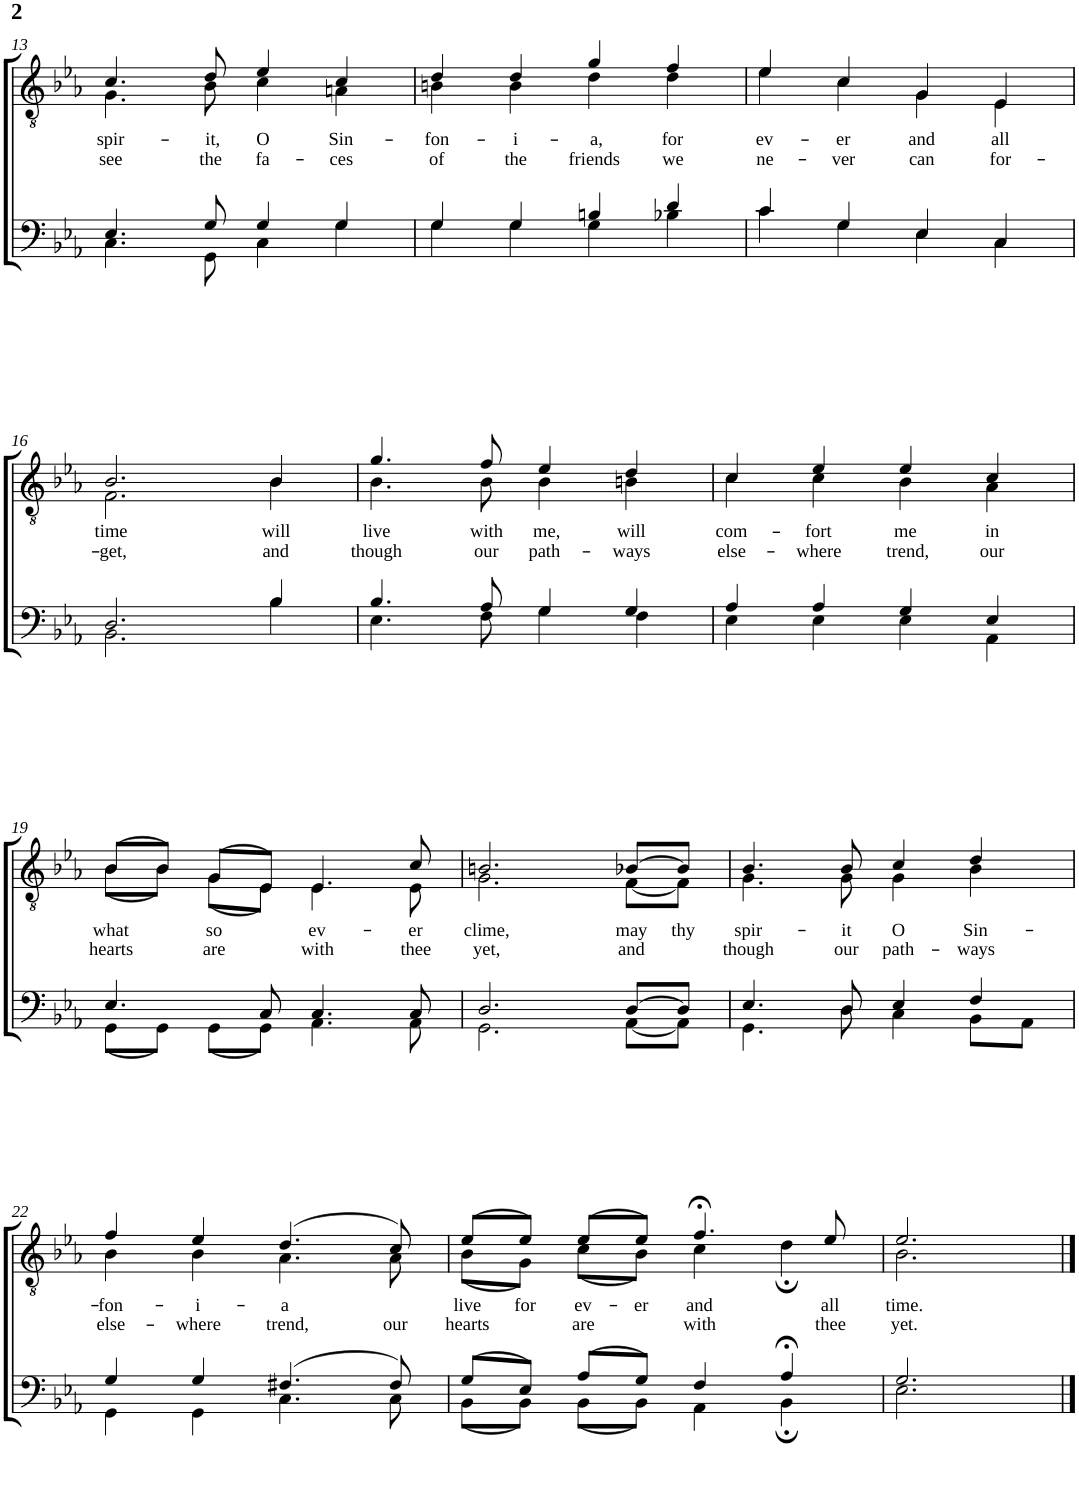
**kern	**kern	**text	**text
*part2	*part1	*part1	*part1
*staff2	*staff1	*staff1	*staff1
*I"Piano	*I"Piano	*	*
*I'Pno	*I'Pno	*	*
!!LO:PB:g=z
*clefF4	*clefGv2	*	*
*k[b-e-a-]	*k[b-e-a-]	*	*
*M4/4	*M4/4	*	*
=13	=13	=13	=13
*^	*	*	*
!	!	!	!LO:LY:b	!LO:LY:b
*	*	*^	*	*
4.E-/	4.C\	4.c/	4.G\	spir-	see
!	!	!	!	!LO:LY:b	!LO:LY:b
8G/	8GG\	8d/	8B-\	-it,	the
!	!	!	!	!LO:LY:b	!LO:LY:b
4G/	4C\	4e-/	4c\	O	fa-
!	!	!	!	!LO:LY:b	!LO:LY:b
4G/	4G\	4c/	4An\	Sin-	-ces
=14	=14	=14	=14	=14	=14
!	!	!	!	!LO:LY:b	!LO:LY:b
4G/	4G\	4d/	4Bn\	-fon-	of
!	!	!	!	!LO:LY:b	!LO:LY:b
4G/	4G\	4d/	4B\	-i-	the
!	!	!	!	!LO:LY:b	!LO:LY:b
4Bn/	4G\	4g/	4d\	-a,	friends
!	!	!	!	!LO:LY:b	!LO:LY:b
4d/	4B-X\	4f/	4d\	for	we
=15	=15	=15	=15	=15	=15
!	!	!	!	!LO:LY:b	!LO:LY:b
4c/	4c\	4e-/	4e-\	ev-	ne-
!	!	!	!	!LO:LY:b	!LO:LY:b
4G/	4G\	4c/	4c\	-er	-ver
!	!	!	!	!LO:LY:b	!LO:LY:b
4E-/	4E-\	4G/	4G\	and	can
!	!	!	!	!LO:LY:b	!LO:LY:b
4C/	4C\	4E-/	4E-\	all	for-
!!LO:LB:g=z	!!
=16	=16	=16	=16	=16	=16
!	!	!	!	!LO:LY:b	!LO:LY:b
2.D/	2.BB-\	2.B-/	2.F\	time	-get,
!	!	!	!	!LO:LY:b	!LO:LY:b
4B-/	4B-\	4B-/	4B-\	will	and
=17	=17	=17	=17	=17	=17
!	!	!	!	!LO:LY:b	!LO:LY:b
4.B-/	4.E-\	4.g/	4.B-\	live	though
!	!	!	!	!LO:LY:b	!LO:LY:b
8A-/	8F\	8f/	8B-\	with	our
!	!	!	!	!LO:LY:b	!LO:LY:b
4G/	4G\	4e-/	4B-\	me,	path-
!	!	!	!	!LO:LY:b	!LO:LY:b
4G/	4F\	4d/	4Bn\	will	-ways
=18	=18	=18	=18	=18	=18
!	!	!	!	!LO:LY:b	!LO:LY:b
4A-/	4E-\	4c/	4c\	com-	else-
!	!	!	!	!LO:LY:b	!LO:LY:b
4A-/	4E-\	4e-/	4c\	-fort	-where
!	!	!	!	!LO:LY:b	!LO:LY:b
4G/	4E-\	4e-/	4B-\	me	trend,
!	!	!	!	!LO:LY:b	!LO:LY:b
4E-/	4AA-\	4c/	4A-\	in	our
!!LO:LB:g=z	!!
=19	=19	=19	=19	=19	=19
!	!	!	!	!LO:LY:b	!LO:LY:b
4.E-/	(8GG\L	(8B-/L	(8B-\L	what	hearts
.	8GG\J)	8B-/J)	8B-\J)	.	.
!	!	!	!	!LO:LY:b	!LO:LY:b
.	(8GG\L	(8G/L	(8G\L	so	are
8C/	8GG\J)	8E-/J)	8E-\J)	.	.
!	!	!	!	!LO:LY:b	!LO:LY:b
4.C/	4.AA-\	4.E-/	4.E-\	ev-	with
!	!	!	!	!LO:LY:b	!LO:LY:b
8C/	8AA-\	8c/	8E-\	-er	thee
=20	=20	=20	=20	=20	=20
!	!	!	!	!LO:LY:b	!LO:LY:b
2.D/	2.GG\	2.Bn/	2.G\	clime,	yet,
!	!	!	!	!LO:LY:b	!LO:LY:b
[8D/L	[8AA-\L	[8B-X/L	[8F\L	may	and
!	!	!	!	!LO:LY:b	!
8D/J]	8AA-\J]	8B-/J]	8F\J]	thy	.
=21	=21	=21	=21	=21	=21
!	!	!	!	!LO:LY:b	!LO:LY:b
4.E-/	4.GG\	4.B-/	4.G\	spir-	though
!	!	!	!	!LO:LY:b	!LO:LY:b
8D/	8D\	8B-/	8G\	-it	our
!	!	!	!	!LO:LY:b	!LO:LY:b
4E-/	4C\	4c/	4G\	O	path-
!	!	!	!	!LO:LY:b	!LO:LY:b
4F/	8BB-\L	4d/	4B-\	Sin-	-ways
.	8AA-\J	.	.	.	.
!!LO:LB:g=z	!!
=22	=22	=22	=22	=22	=22
!	!	!	!	!LO:LY:b	!LO:LY:b
4G/	4GG\	4f/	4B-\	-fon-	else-
!	!	!	!	!LO:LY:b	!LO:LY:b
4G/	4GG\	4e-/	4B-\	-i-	-where
!	!	!	!	!LO:LY:b	!LO:LY:b
(4.F#X/	4.C\	(4.d/	4.A-\	-a	trend,
!	!	!	!	!	!LO:LY:b
8F#/)	8C\	8c/)	8A-\	.	our
=23	=23	=23	=23	=23	=23
!	!	!	!	!LO:LY:b	!LO:LY:b
(8G/L	(8BB-\L	(8e-/L	(8B-\L	live	hearts
!	!	!	!	!LO:LY:b	!
8E-/J)	8BB-\J)	8e-/J)	8G\J)	for	.
!	!	!	!	!LO:LY:b	!LO:LY:b
(8A-/L	(8BB-\L	(8e-/L	(8c\L	ev-	are
!	!	!	!	!LO:LY:b	!
8G/J)	8BB-\J)	8e-/J)	8B-\J)	-er	.
!	!	!	!	!LO:LY:b	!LO:LY:b
4F/	4AA-\	4.f;</	4c\	and	with
4A-;</	4BB-;\	.	4d;\	.	.
!	!	!	!	!LO:LY:b	!LO:LY:b
.	.	8e-/	.	all	thee
=24	=24	=24	=24	=24	=24
!	!	!	!	!LO:LY:b	!LO:LY:b
2.G/	2.E-\	2.e-/	2.B-\	time.	yet.
*v	*v	*	*	*	*
*	*v	*v	*	*
==	==	==	==
*-	*-	*-	*-
